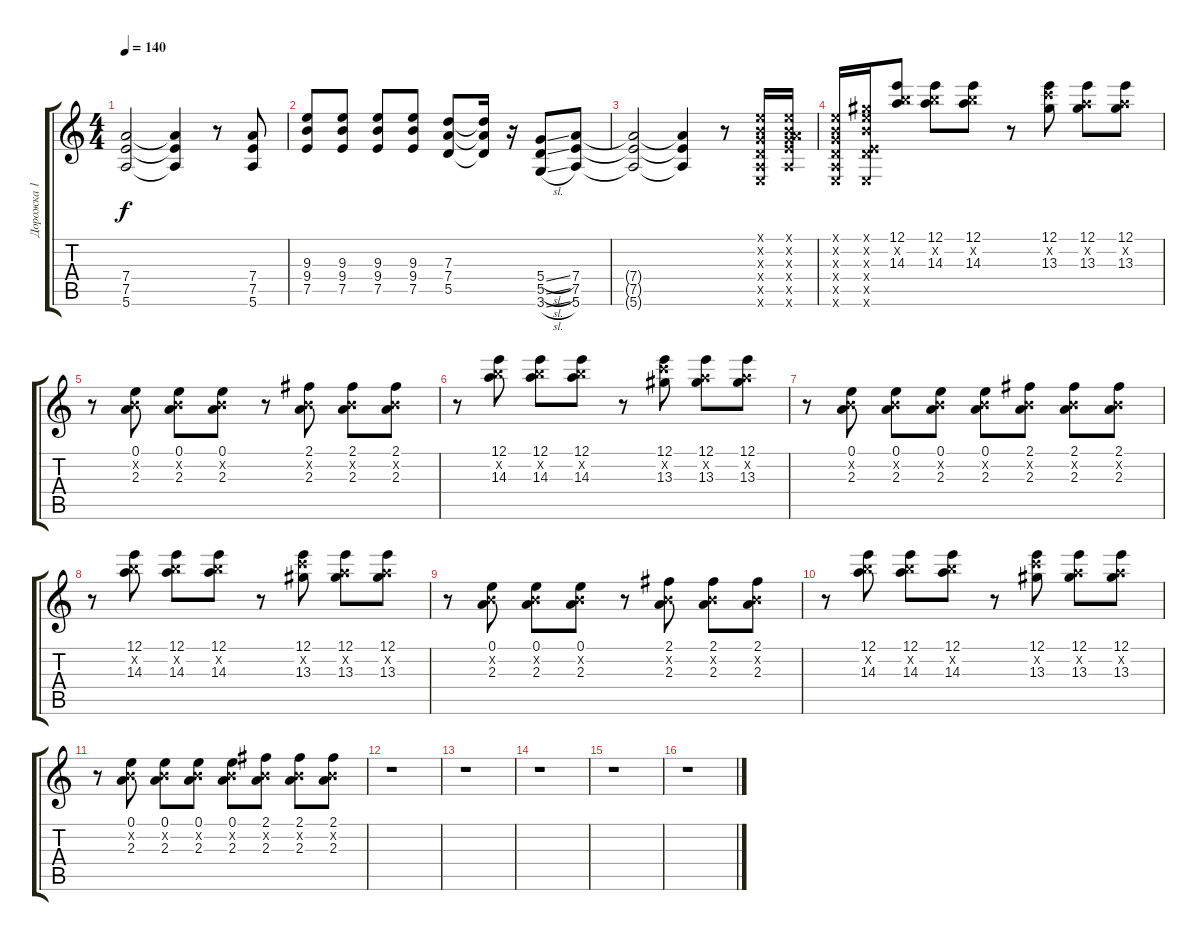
\track ("Дорожка 1" "Дорожка 1") {instrument overdrivenguitar}
\staff {score tabs}
\tuning (E4 B3 G3 D3 A2 E2) {hide}
\ts (4 4)
\tempo 140
\clef g2
\ks c
(7.4{t} 7.5{t} 5.6{t}).2{dy f} (7.4{t} 7.5{t} 5.6{t}).4 r.8 (7.4 7.5 5.6).8 |
(9.3 9.4 7.5).8 (9.3 9.4 7.5).8 (9.3 9.4 7.5).8 (9.3 9.4 7.5).8 (7.3 7.4 5.5).8 (7.3{t} 7.4{t} 5.5{t}).16 r.16 (5.4{sl} 5.5{sl} 3.6{sl}).8 (7.4 7.5 5.6).8 |
(7.4{t} 7.5{t} 5.6{t}).2 (7.4{t} 7.5{t} 5.6{t}).4 r.8 (0.1{x} 0.2{x} 0.3{x} 0.4{x} 0.5{x} 0.6{x}).16 (0.1{x} 0.2{x} 0.3{x} 7.4{x} 7.5{x} 5.6{x}).16 |
(0.1{x} 0.2{x} 0.3{x} 0.4{x} 0.5{x} 0.6{x}).16 (0.1{x} 0.2{x} 13.3{x} 0.4{x} 7.5{x} 0.6{x}).16 (12.1 12.2{x} 14.3).8 (12.1 12.2{x} 14.3).8 (12.1 12.2{x} 14.3).8 r.8 (12.1 13.2{x} 13.3).8 (12.1 10.2{x} 13.3).8 (12.1 10.2{x} 13.3).8 |
r.8 (0.1 0.2{x} 2.3).8 (0.1 0.2{x} 2.3).8 (0.1 0.2{x} 2.3).8 r.8 (2.1 0.2{x} 2.3).8 (2.1 0.2{x} 2.3).8 (2.1 0.2{x} 2.3).8 |
r.8 (12.1 12.2{x} 14.3).8 (12.1 12.2{x} 14.3).8 (12.1 12.2{x} 14.3).8 r.8 (12.1 13.2{x} 13.3).8 (12.1 10.2{x} 13.3).8 (12.1 10.2{x} 13.3).8 |
r.8 (0.1 0.2{x} 2.3).8 (0.1 0.2{x} 2.3).8 (0.1 0.2{x} 2.3).8 (0.1 0.2{x} 2.3).8 (2.1 0.2{x} 2.3).8 (2.1 0.2{x} 2.3).8 (2.1 0.2{x} 2.3).8 |
r.8 (12.1 12.2{x} 14.3).8 (12.1 12.2{x} 14.3).8 (12.1 12.2{x} 14.3).8 r.8 (12.1 13.2{x} 13.3).8 (12.1 10.2{x} 13.3).8 (12.1 10.2{x} 13.3).8 |
r.8 (0.1 0.2{x} 2.3).8 (0.1 0.2{x} 2.3).8 (0.1 0.2{x} 2.3).8 r.8 (2.1 0.2{x} 2.3).8 (2.1 0.2{x} 2.3).8 (2.1 0.2{x} 2.3).8 |
r.8 (12.1 12.2{x} 14.3).8 (12.1 12.2{x} 14.3).8 (12.1 12.2{x} 14.3).8 r.8 (12.1 13.2{x} 13.3).8 (12.1 10.2{x} 13.3).8 (12.1 10.2{x} 13.3).8 |
r.8 (0.1 0.2{x} 2.3).8 (0.1 0.2{x} 2.3).8 (0.1 0.2{x} 2.3).8 (0.1 0.2{x} 2.3).8 (2.1 0.2{x} 2.3).8 (2.1 0.2{x} 2.3).8 (2.1 0.2{x} 2.3).8 |
r.1 |
r.1 |
r.1 |
r.1 |
r.1
